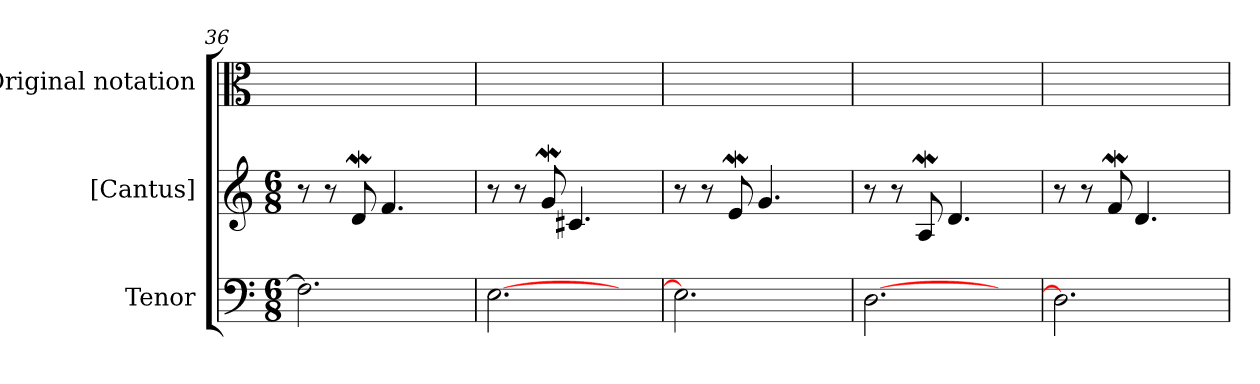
**kern	**kern	**kern
*part3	*part2	*part1
*staff3	*staff2	*staff1
*I"Tenor	*I"[Cantus]	*I"Original notation
*clefF4	*clefG2	*clefC3
*k[]	*k[]	*k[]
*C:	*C:	*C:
*M6/8	*M6/8	*
=36	=36	=36
2.F\]	8r	1ryy
.	8r	.
.	8dW/	.
.	4.f/	.
4ryy	4ryy	.
=37	=37	=37
[2.E\	8r	1ryy
.	8r	.
.	8gW/	.
.	4.c#X/	.
4ryy	4ryy	.
=38	=38	=38
2.E\]	8r	1ryy
.	8r	.
.	8eW/	.
.	4.g/	.
4ryy	4ryy	.
=39	=39	=39
[2.D\	8r	1ryy
.	8r	.
.	8AW/	.
.	4.d/	.
4ryy	4ryy	.
=40	=40	=40
2.D>>\]	8r	1ryy
.	8r	.
.	8fw/	.
.	4.d/	.
4ryy	4ryy	.
=	=	=
*-	*-	*-
